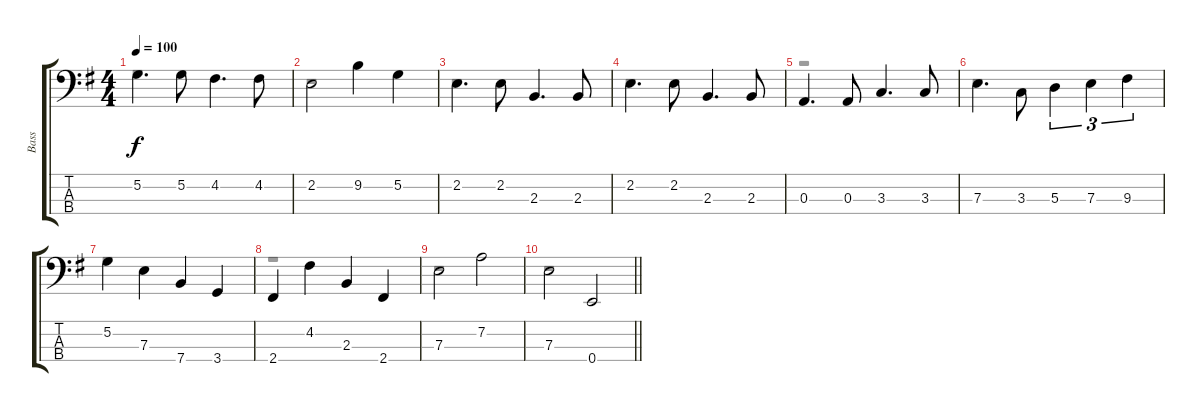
\track ("Bass" "Bass") {solo instrument acousticbass}
\staff {score tabs}
\tuning (G2 D2 A1 E1) {hide}
\voice
\ts (4 4)
\tempo 100
\clef f4
\ks g
5.2.4{d dy f beam Down} 5.2.8{beam Down} 4.2.4{d beam Down} 4.2.8{beam Down} |
2.2.2{beam Down} 9.2.4{beam Down} 5.2.4{beam Down} |
2.2.4{d beam Down} 2.2.8{beam Down beam split} 2.3.4{d beam Up} 2.3.8{beam Up} |
2.2.4{d beam Down} 2.2.8{beam Down beam split} 2.3.4{d beam Up} 2.3.8{beam Up} |
0.3.4{d beam Up} 0.3.8{beam Up} 3.3.4{d beam Up} 3.3.8{beam Up} |
7.3.4{d beam Down beam split} 3.3.8{beam Down beam split} 5.3.4{tu (3 2) beam Down} 7.3.4{tu (3 2) beam Down} 9.3.4{tu (3 2) beam Down} |
5.2.4{beam Down} 7.3.4{beam Down beam split} 7.4.4{beam Up} 3.4.4{beam Up} |
2.4.4{beam Up beam split} 4.2.4{beam Down beam split} 2.3.4{beam Up} 2.4.4{beam Up} |
7.3.2{beam Down} 7.2.2{beam Down} |
\barLineRight lightlight
7.3.2{beam Down beam split} 0.4.2{beam Up}
\voice
\clef f4
\ottava regular
\simile none
\ks g
r.1{dy f} |
r.1 |
r.1 |
r.1 |
r.1 |
r.1 |
r.1 |
r.1 |
r.1 |
\barLineRight lightlight
r.1
